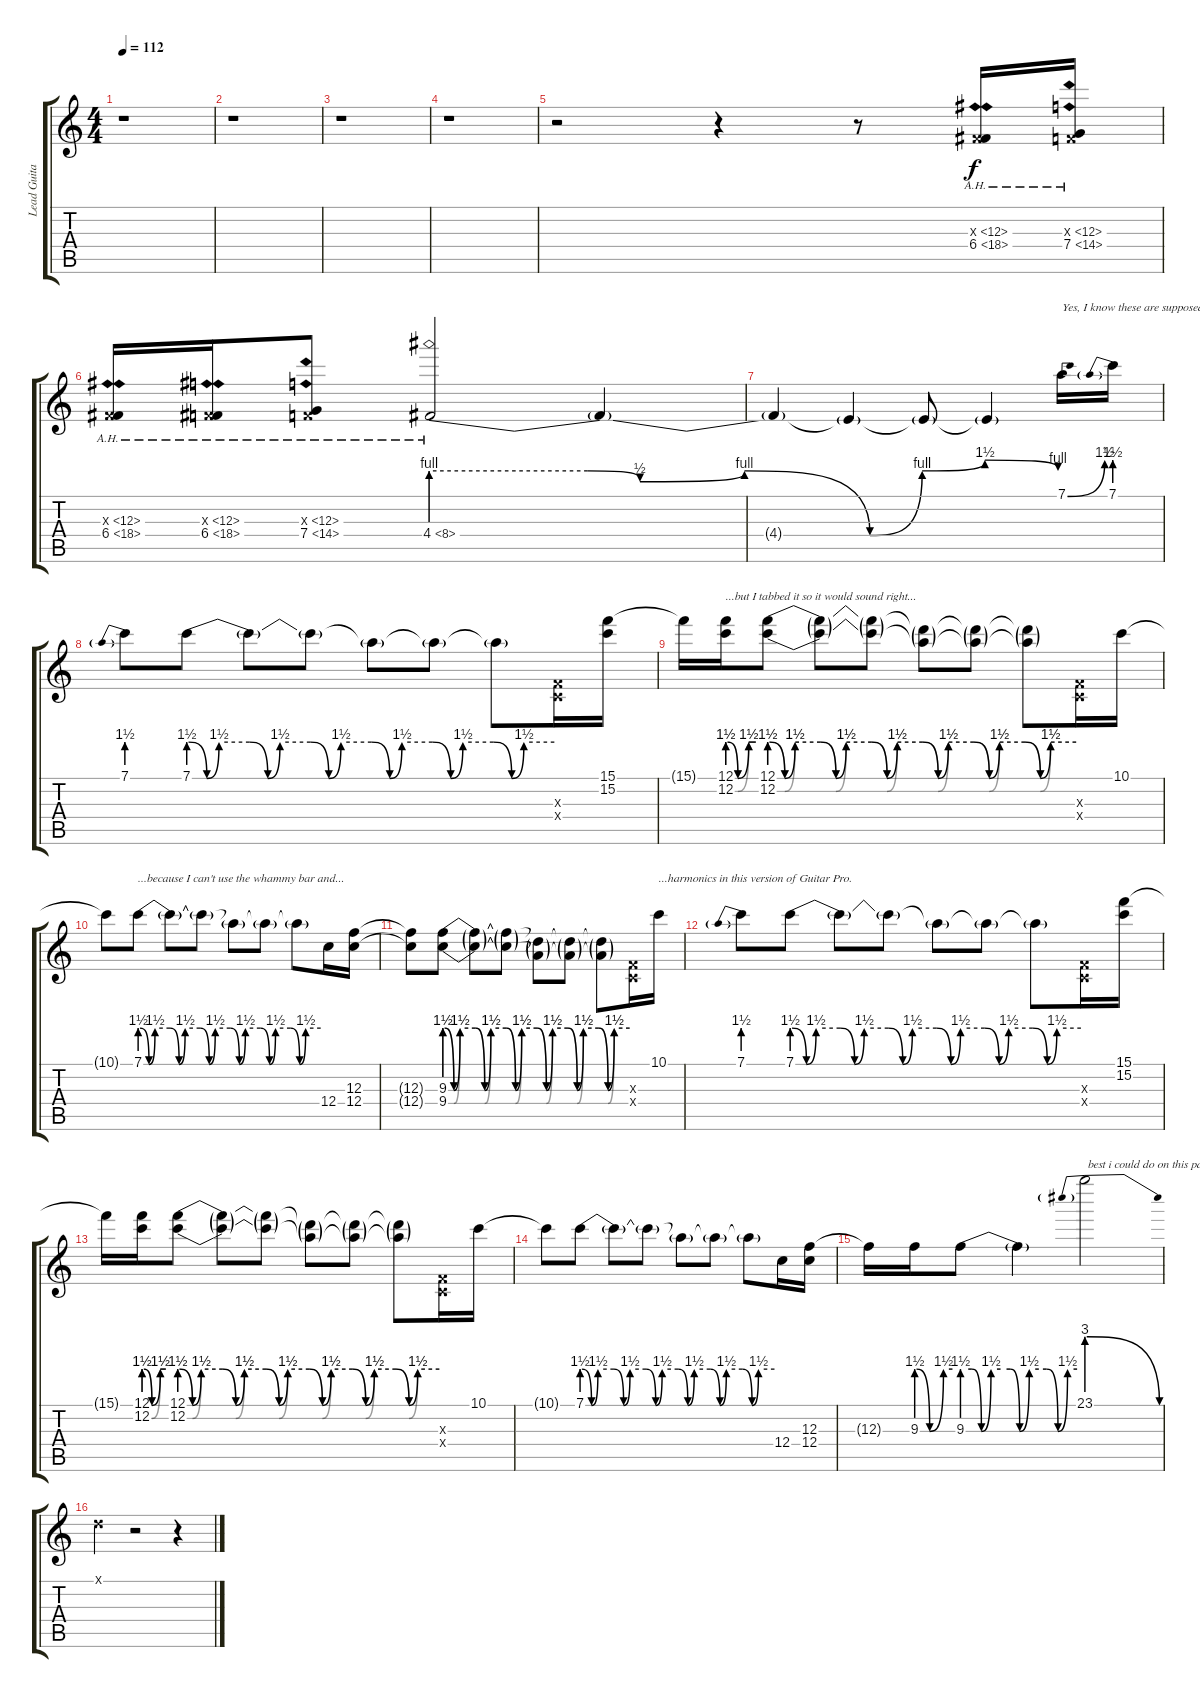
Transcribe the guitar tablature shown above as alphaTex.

\track ("Lead Guitar" "Lead Guita") {instrument distortionguitar}
\staff {score tabs}
\tuning (D4 A3 F3 C3 G2 D2) {hide}
\ts (4 4)
\tempo 112
\clef g2
\ks c
r.1{dy f instrument distortionguitar} |
r.1 |
r.1 |
r.1 |
r.2 r.4 r.8 (0.3{ah 12 x} 6.4{ah 12}).16 (0.3{ah 12 x} 7.4{ah 7}).16 |
(0.3{ah 12 x} 6.4{ah 12}).16 (0.3{ah 12 x} 6.4{ah 12}).16 (0.3{ah 12 x} 7.4{ah 7}).8 4.4{be (custom 0 4 15 4 20 2 30 4 42 0 47 4 53 6 60 4) ah 4}.2 4.4{t}.4 |
4.4{t}.4 4.4{t}.4 4.4{t}.8 4.4{t}.4 7.1{be (bend 0 0 60 6)}.16{txt "Yes, I know these are supposed to be harmonics..."} 7.1{be (prebend 0 6 60 6)}.16 |
7.1{be (prebend 0 6 60 6)}.8 7.1{be (custom 0 6 3 0 5 6 10 6 13 0 15 6 20 6 23 0 25 6 30 6 33 0 35 6 40 6 43 0 45 6 50 6 53 0 55 6 60 6)}.8 7.1{t}.8 7.1{t}.8 7.1{t}.8 7.1{t}.8 7.1{t}.8 (0.3{x} 0.4{x}).16 (15.1 15.2).16 |
15.1{t}.16 (12.1{be (custom 0 6 22 0 45 6 60 6)} 12.2{be (custom 0 6 22 0 45 6 60 6)}).16{txt "...but I tabbed it so it would sound right..."} (12.1{be (custom 0 6 3 0 5 6 10 6 13 0 15 6 20 6 23 0 25 6 30 6 33 0 35 6 40 6 43 0 45 6 50 6 53 0 55 6 60 6)} 12.2{be (custom 0 6 3 0 5 6 10 6 13 0 15 6 20 6 23 0 25 6 30 6 33 0 35 6 40 6 43 0 45 6 50 6 53 0 55 6 60 6)}).8 (12.1{t} 12.2{t}).8 (12.1{t} 12.2{t}).8 (12.1{t} 12.2{t}).8 (12.1{t} 12.2{t}).8 (12.1{t} 12.2{t}).8 (0.3{x} 0.4{x}).16 10.1.16 |
10.1{t}.8 7.1{be (custom 0 6 3 0 5 6 10 6 13 0 15 6 20 6 23 0 25 6 30 6 33 0 35 6 40 6 43 0 45 6 50 6 53 0 55 6 60 6)}.8{txt "...because I can't use the whammy bar and..."} 7.1{t}.8 7.1{t}.8 7.1{t}.8 7.1{t}.8 7.1{t}.8 12.4.16 (12.3 12.4).16 |
(12.3{t} 12.4{t}).8 (9.3{be (custom 0 6 3 0 5 6 10 6 13 0 15 6 20 6 23 0 25 6 30 6 33 0 35 6 40 6 43 0 45 6 50 6 53 0 55 6 60 6)} 9.4{be (custom 0 6 3 0 5 6 10 6 13 0 15 6 20 6 23 0 25 6 30 6 33 0 35 6 40 6 43 0 45 6 50 6 53 0 55 6 60 6)}).8 (9.3{t} 9.4{t}).8 (9.3{t} 9.4{t}).8 (9.3{t} 9.4{t}).8 (9.3{t} 9.4{t}).8 (9.3{t} 9.4{t}).8 (0.3{x} 0.4{x}).16 10.1.16{txt "...harmonics in this version of Guitar Pro."} |
7.1{be (prebend 0 6 60 6)}.8 7.1{be (custom 0 6 3 0 5 6 10 6 13 0 15 6 20 6 23 0 25 6 30 6 33 0 35 6 40 6 43 0 45 6 50 6 53 0 55 6 60 6)}.8 7.1{t}.8 7.1{t}.8 7.1{t}.8 7.1{t}.8 7.1{t}.8 (0.3{x} 0.4{x}).16 (15.1 15.2).16 |
15.1{t}.16 (12.1{be (custom 0 6 22 0 45 6 60 6)} 12.2{be (custom 0 6 22 0 45 6 60 6)}).16 (12.1{be (custom 0 6 3 0 5 6 10 6 13 0 15 6 20 6 23 0 25 6 30 6 33 0 35 6 40 6 43 0 45 6 50 6 53 0 55 6 60 6)} 12.2{be (custom 0 6 3 0 5 6 10 6 13 0 15 6 20 6 23 0 25 6 30 6 33 0 35 6 40 6 43 0 45 6 50 6 53 0 55 6 60 6)}).8 (12.1{t} 12.2{t}).8 (12.1{t} 12.2{t}).8 (12.1{t} 12.2{t}).8 (12.1{t} 12.2{t}).8 (12.1{t} 12.2{t}).8 (0.3{x} 0.4{x}).16 10.1.16 |
10.1{t}.8 7.1{be (custom 0 6 3 0 5 6 10 6 13 0 15 6 20 6 23 0 25 6 30 6 33 0 35 6 40 6 43 0 45 6 50 6 53 0 55 6 60 6)}.8 7.1{t}.8 7.1{t}.8 7.1{t}.8 7.1{t}.8 7.1{t}.8 12.4.16 (12.3 12.4).16 |
12.3{t}.16 9.3{be (custom 0 6 22 0 45 6 60 6)}.16 9.3{be (custom 0 6 5 6 10 0 15 6 20 6 25 6 30 0 35 6 40 6 44 6 50 0 55 6 60 6)}.8 9.3{t}.4 23.1{be (prebendrelease 0 12 60 0)}.2{txt " best i could do on this part, but..."} |
0.1{x}.4 r.2 r.4
